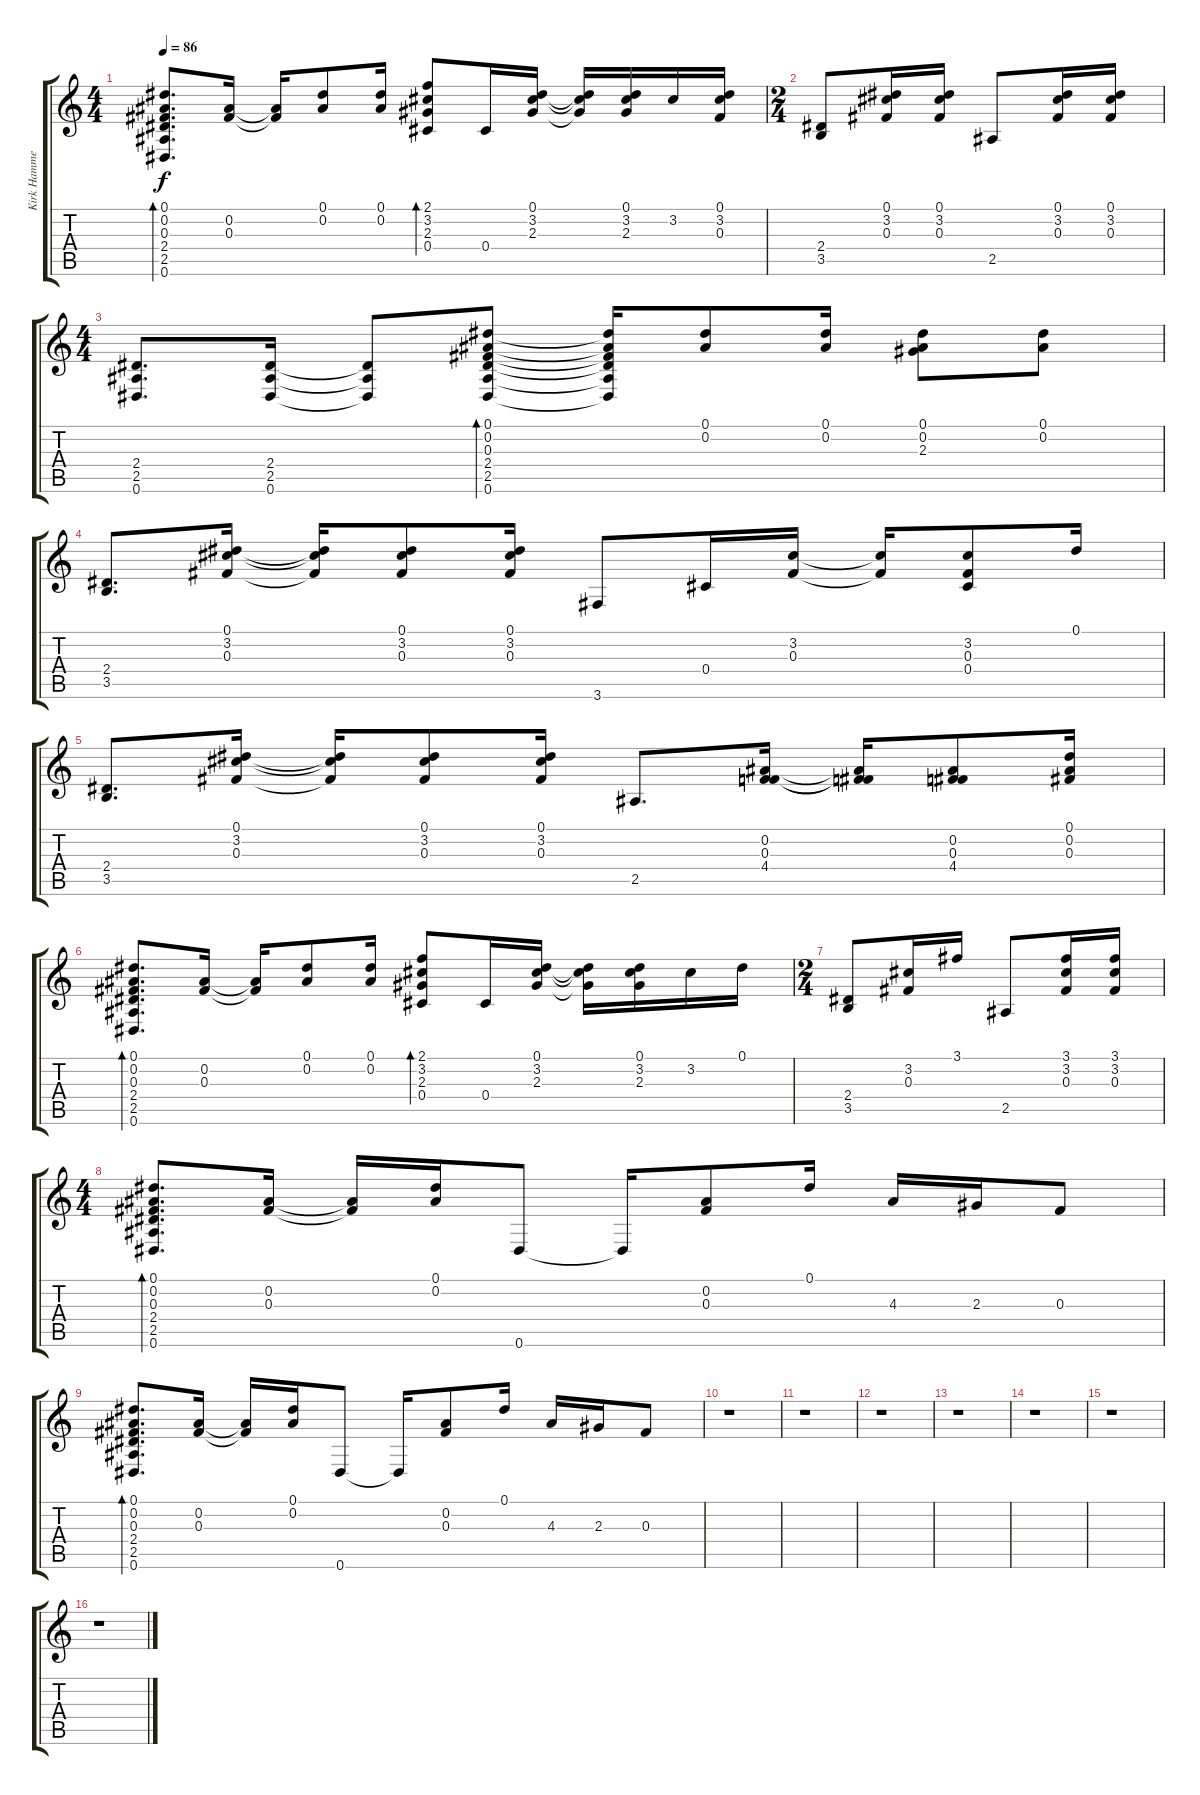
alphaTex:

\track ("Kirk Hammett (clean)" "Kirk Hamme") {instrument electricguitarclean}
\staff {score tabs}
\tuning (Eb4 Bb3 Gb3 Db3 Ab2 Eb2) {hide}
\ts (4 4)
\tempo 86
\clef g2
\ks c
(0.1 0.2 0.3 2.4 2.5 0.6).8{d bd 60 dy f} (0.2 0.3).16 (0.2{t} 0.3{t}).16 (0.1 0.2).8 (0.1 0.2).16 (2.1 3.2 2.3 0.4).8{bd 60} 0.4.16 (0.1 3.2 2.3).16 (0.1{t} 3.2{t} 2.3{t}).16 (0.1 3.2 2.3).16 3.2.16 (0.1 3.2 0.3).16 |
\ts (2 4)
(2.4 3.5).8 (0.1 3.2 0.3).16 (0.1 3.2 0.3).16 2.5.8 (0.1 3.2 0.3).16 (0.1 3.2 0.3).16 |
\ts (4 4)
(2.4 2.5 0.6).8{d} (2.4 2.5 0.6).16 (2.4{t} 2.5{t} 0.6{t}).8 (0.1 0.2 0.3 2.4 2.5 0.6).8{bd 60} (0.1{t} 0.2{t} 0.3{t} 2.4{t} 2.5{t} 0.6{t}).16 (0.1 0.2).8 (0.1 0.2).16 (0.1 0.2 2.3).8 (0.1 0.2).8 |
(2.4 3.5).8{d} (0.1 3.2 0.3).16 (0.1{t} 3.2{t} 0.3{t}).16 (0.1 3.2 0.3).8 (0.1 3.2 0.3).16 3.6.8 0.4.16 (3.2 0.3).16 (3.2{t} 0.3{t}).16 (3.2 0.3 0.4).8 0.1.16 |
(2.4 3.5).8{d} (0.1 3.2 0.3).16 (0.1{t} 3.2{t} 0.3{t}).16 (0.1 3.2 0.3).8 (0.1 3.2 0.3).16 2.5.8{d} (0.2 0.3 4.4).16 (0.2{t} 0.3{t} 4.4{t}).16 (0.2 0.3 4.4).8 (0.1 0.2 0.3).16 |
(0.1 0.2 0.3 2.4 2.5 0.6).8{d bd 60} (0.2 0.3).16 (0.2{t} 0.3{t}).16 (0.1 0.2).8 (0.1 0.2).16 (2.1 3.2 2.3 0.4).8{bd 60} 0.4.16 (0.1 3.2 2.3).16 (0.1{t} 3.2{t} 2.3{t}).16 (0.1 3.2 2.3).16 3.2.16 0.1.16 |
\ts (2 4)
(2.4 3.5).8 (3.2 0.3).16 3.1.16 2.5.8 (3.1 3.2 0.3).16 (3.1 3.2 0.3).16 |
\ts (4 4)
(0.1 0.2 0.3 2.4 2.5 0.6).8{d bd 60} (0.2 0.3).16 (0.2{t} 0.3{t}).16 (0.1 0.2).16 0.6.8 0.6{t}.16 (0.2 0.3).8 0.1.16 4.3.16 2.3.16 0.3.8 |
(0.1 0.2 0.3 2.4 2.5 0.6).8{d bd 60} (0.2 0.3).16 (0.2{t} 0.3{t}).16 (0.1 0.2).16 0.6.8 0.6{t}.16 (0.2 0.3).8 0.1.16 4.3.16 2.3.16 0.3.8 |
r.1 |
r.1 |
r.1 |
r.1 |
r.1 |
r.1 |
r.1
